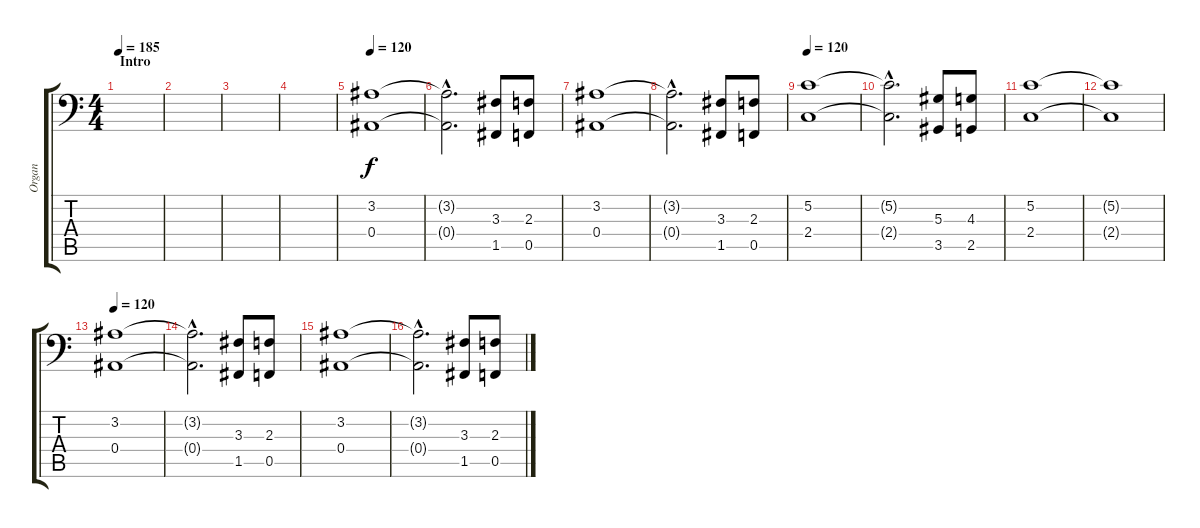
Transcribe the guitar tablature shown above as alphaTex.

\track ("Organ" "Organ") {instrument churchorgan}
\staff {score tabs}
\tuning (C4 G3 Eb3 Bb2 F2 Bb1) {hide}
\ts (4 4)
\section ("" "Intro")
\tempo 185
\tempo 120
\tempo 185
\clef f4
\ks c
|
|
|
|
\tempo 120
(3.2 0.4).1 |
(3.2{hac t} 0.4{hac t}).2{d} (3.3 1.5).8 (2.3 0.5).8 |
(3.2 0.4).1 |
(3.2{hac t} 0.4{hac t}).2{d} (3.3 1.5).8 (2.3 0.5).8 |
\tempo 120
(5.2 2.4).1 |
(5.2{hac t} 2.4{hac t}).2{d} (5.3 3.5).8 (4.3 2.5).8 |
(5.2 2.4).1 |
(5.2{t} 2.4{t}).1 |
\tempo 120
(3.2 0.4).1 |
(3.2{hac t} 0.4{hac t}).2{d} (3.3 1.5).8 (2.3 0.5).8 |
(3.2 0.4).1 |
(3.2{hac t} 0.4{hac t}).2{d} (3.3 1.5).8 (2.3 0.5).8
